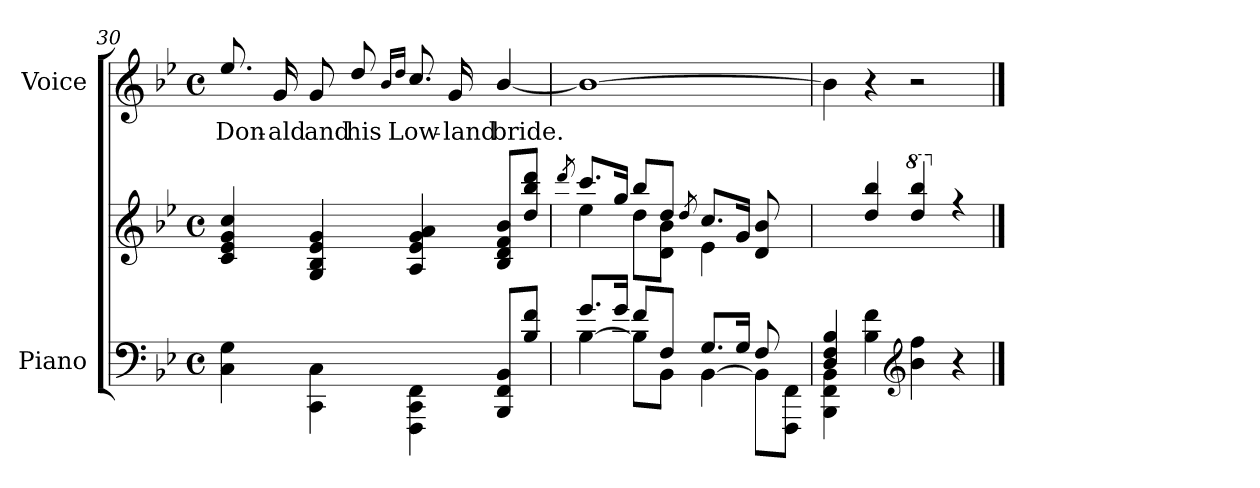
**kern	**kern	**kern	**text
*part2	*part2	*part1	*part1
*staff3	*staff2	*staff1	*staff1
*I"Piano	*	*I"Voice	*
*I'Pno	*	*	*
*clefF4	*clefG2	*clefG2	*
*k[b-e-]	*k[b-e-]	*k[b-e-]	*
*M4/4	*M4/4	*M4/4	*
*met(c)	*met(c)	*met(c)	*
=30	=30	=30	=30
!	!	!	!LO:LY:b
4C\ 4G\	4c/ 4e-/ 4g/ 4cc/	8.ee-/	Don-
!	!	!	!LO:LY:b
.	.	16g/	-ald
!	!	!	!LO:LY:b
4CC\ 4C\	4G/ 4B-/ 4e-/ 4g/	8g/	and
!	!	!	!LO:LY:b
.	.	8dd/	his
.	.	16qb-/LL	.
.	.	16qdd/JJ	.
!	!	!	!LO:LY:b
4FFF\ 4CC\ 4FF\	4A/ 4e-/ 4g/ 4a/	8.cc/	Low-
!	!	!	!LO:LY:b
.	.	16g/	-land
!	!	!	!LO:LY:b
8BBB-/ 8FF/ 8BB-/L	8B-/ 8d/ 8f/ 8b-/L	[4b-/	bride.
8B-/ 8f/J	8dd/ 8bb-/ 8ddd/J	.	.
!!LO:LB:g=z
=31	=31	=31	=31
.	8qddd/	.	.
*^	*^	*	*
*	*^	*	*	*	*
2..ryy	8.g/L	[4B-\	8.ccc/L	4ee-\	1b-_	.
.	16g/Jk	.	16gg/Jk	.	.	.
.	8f/L	8B-\L]	8bb-/L	8dd\L	.	.
.	8F/J	8BB-\J	8dd/J	8d\ 8b-\J	.	.
.	.	.	8qdd/	.	.	.
.	8.G/L	[4BB-\	8.cc/L	4e-\	.	.
.	16G/Jk	.	16g/Jk	.	.	.
.	8F/	8BB-\L]	8d/ 8b-/L	4ryy	.	.
8C/ 8E-/ 8G/J	8ryy	8FFF\ 8FF\J	8ryy	.	.	.
*	*v	*v	*	*	*	*
=32	=32	=32	=32	=32	=32
4D/ 4F/ 4B-/	4BBB-\ 4FF\ 4BB-\	4ryy	1ryy	4b-\]	.
2.ryy	4B-\ 4f\	4dd/ 4bb-/	.	4r	.
*clefG2	*	*	*	*	*
*	*	*8va	*	*	*
.	4b-\ 4ff\	4ddd/ 4bbb-/	.	2r	.
*	*	*X8va	*	*	*
.	4r	4r	.	.	.
*v	*v	*	*	*	*
*	*v	*v	*	*
==	==	==	==
*-	*-	*-	*-
